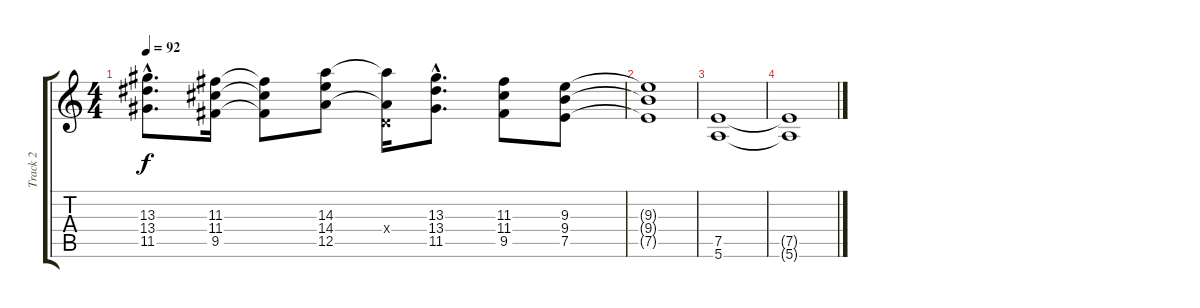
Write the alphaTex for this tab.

\track ("Track 2" "Track 2") {instrument distortionguitar}
\staff {score tabs}
\tuning (E4 B3 G3 D3 A2 E2) {hide}
\ts (4 4)
\tempo 92
\clef g2
\ks c
(13.3{hac} 13.4{hac} 11.5{hac}).8{d dy f} (11.3 11.4 9.5).16 (11.3{t} 11.4{t} 9.5{t}).8 (14.3 14.4 12.5).8 (14.3{t} 0.4{x} 12.5{t}).16 (13.3{hac} 13.4{hac} 11.5{hac}).8{d} (11.3 11.4 9.5).8 (9.3 9.4 7.5).8 |
(9.3{t} 9.4{t} 7.5{t}).1 |
(7.5 5.6).1{volume 0} |
(7.5{t} 5.6{t}).1
